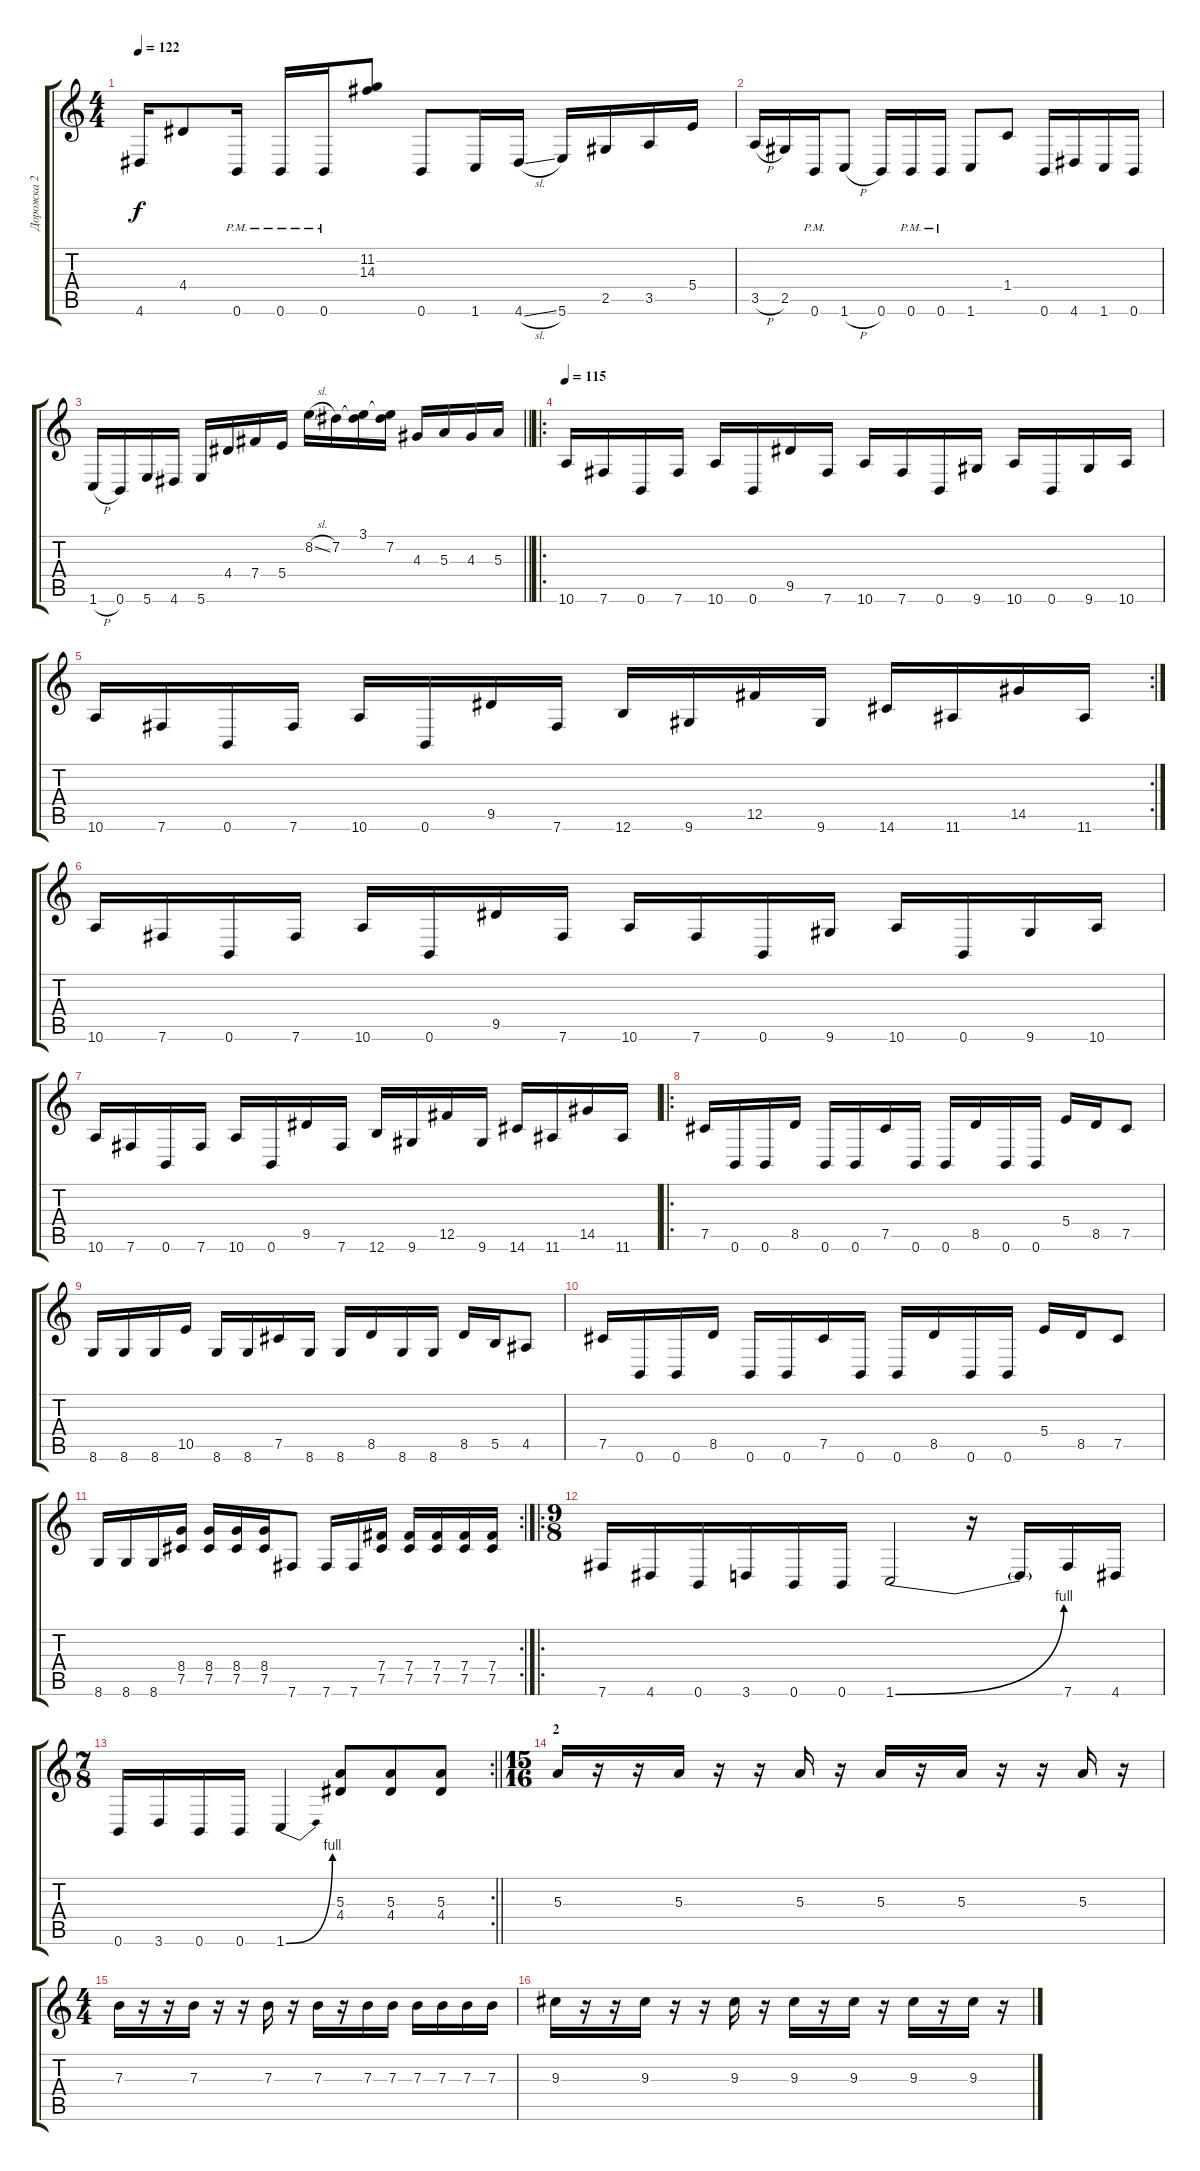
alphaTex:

\track ("Дорожка 2" "Дорожка 2") {instrument distortionguitar}
\staff {score tabs}
\tuning (Db4 Ab3 E3 B2 Gb2 B1) {hide}
\ts (4 4)
\tempo 122
\clef g2
\ks c
4.6.16{dy f} 4.4.8 0.6{pm}.16 0.6{pm}.16 0.6{pm}.16 (11.2 14.3).8 0.6.8 1.6.16 4.6{sl}.16 5.6.16 2.5.16 3.5.16 5.4.16 |
3.5{h}.16 2.5.16 0.6{pm}.16 1.6{h}.8 0.6.16 0.6{pm}.16 0.6{pm}.16 1.6.8 1.4.8 0.6.16 4.6.16 1.6.16 0.6.16 |
\barLineRight lightlight
1.6{h}.16 0.6.16 5.6.16 4.6.16 5.6.16 4.4.16 7.4.16 5.4.16 8.2{sl}.16 7.2.16 (3.1 7.2{t}).16 (3.1{t} 7.2).16 4.3.16 5.3.16 4.3.16 5.3.16 |
\ro
\tempo 115
10.6.16 7.6.16 0.6.16 7.6.16 10.6.16 0.6.16 9.5.16 7.6.16 10.6.16 7.6.16 0.6.16 9.6.16 10.6.16 0.6.16 9.6.16 10.6.16 |
\rc 2
10.6.16 7.6.16 0.6.16 7.6.16 10.6.16 0.6.16 9.5.16 7.6.16 12.6.16 9.6.16 12.5.16 9.6.16 14.6.16 11.6.16 14.5.16 11.6.16 |
10.6.16 7.6.16 0.6.16 7.6.16 10.6.16 0.6.16 9.5.16 7.6.16 10.6.16 7.6.16 0.6.16 9.6.16 10.6.16 0.6.16 9.6.16 10.6.16 |
10.6.16 7.6.16 0.6.16 7.6.16 10.6.16 0.6.16 9.5.16 7.6.16 12.6.16 9.6.16 12.5.16 9.6.16 14.6.16 11.6.16 14.5.16 11.6.16 |
\ro
7.5.16 0.6.16 0.6.16 8.5.16 0.6.16 0.6.16 7.5.16 0.6.16 0.6.16 8.5.16 0.6.16 0.6.16 5.4.16 8.5.16 7.5.8 |
8.6.16 8.6.16 8.6.16 10.5.16 8.6.16 8.6.16 7.5.16 8.6.16 8.6.16 8.5.16 8.6.16 8.6.16 8.5.16 5.5.16 4.5.8 |
7.5.16 0.6.16 0.6.16 8.5.16 0.6.16 0.6.16 7.5.16 0.6.16 0.6.16 8.5.16 0.6.16 0.6.16 5.4.16 8.5.16 7.5.8 |
\rc 2
8.6.16 8.6.16 8.6.16 (8.4 7.5).16 (8.4 7.5).16 (8.4 7.5).16 (8.4 7.5).16 7.6.8 7.6.16 7.6.16 (7.4 7.5).16 (7.4 7.5).16 (7.4 7.5).16 (7.4 7.5).16 (7.4 7.5).16 |
\ro
\ts (9 8)
7.6.16 4.6.16 0.6.16 3.6.16 0.6.16 0.6.16 1.6{be (bend 0 0 60 4)}.2 r.16 1.6{t}.16 7.6.16 4.6.16 |
\rc 2
\ts (7 8)
\barLineRight lightlight
0.6.16 3.6.16 0.6.16 0.6.16 1.6{be (bend 0 0 60 4)}.4 (5.3 4.4).8 (5.3 4.4).8 (5.3 4.4).8 |
\ts (15 16)
\section ("" "2")
5.3.16 r.16 r.16 5.3.16 r.16 r.16 5.3.16 r.16 5.3.16 r.16 5.3.16 r.16 r.16 5.3.16 r.16 |
\ts (4 4)
7.3.16 r.16 r.16 7.3.16 r.16 r.16 7.3.16 r.16 7.3.16 r.16 7.3.16 7.3.16 7.3.16 7.3.16 7.3.16 7.3.16 |
9.3.16 r.16 r.16 9.3.16 r.16 r.16 9.3.16 r.16 9.3.16 r.16 9.3.16 r.16 9.3.16 r.16 9.3.16 r.16
